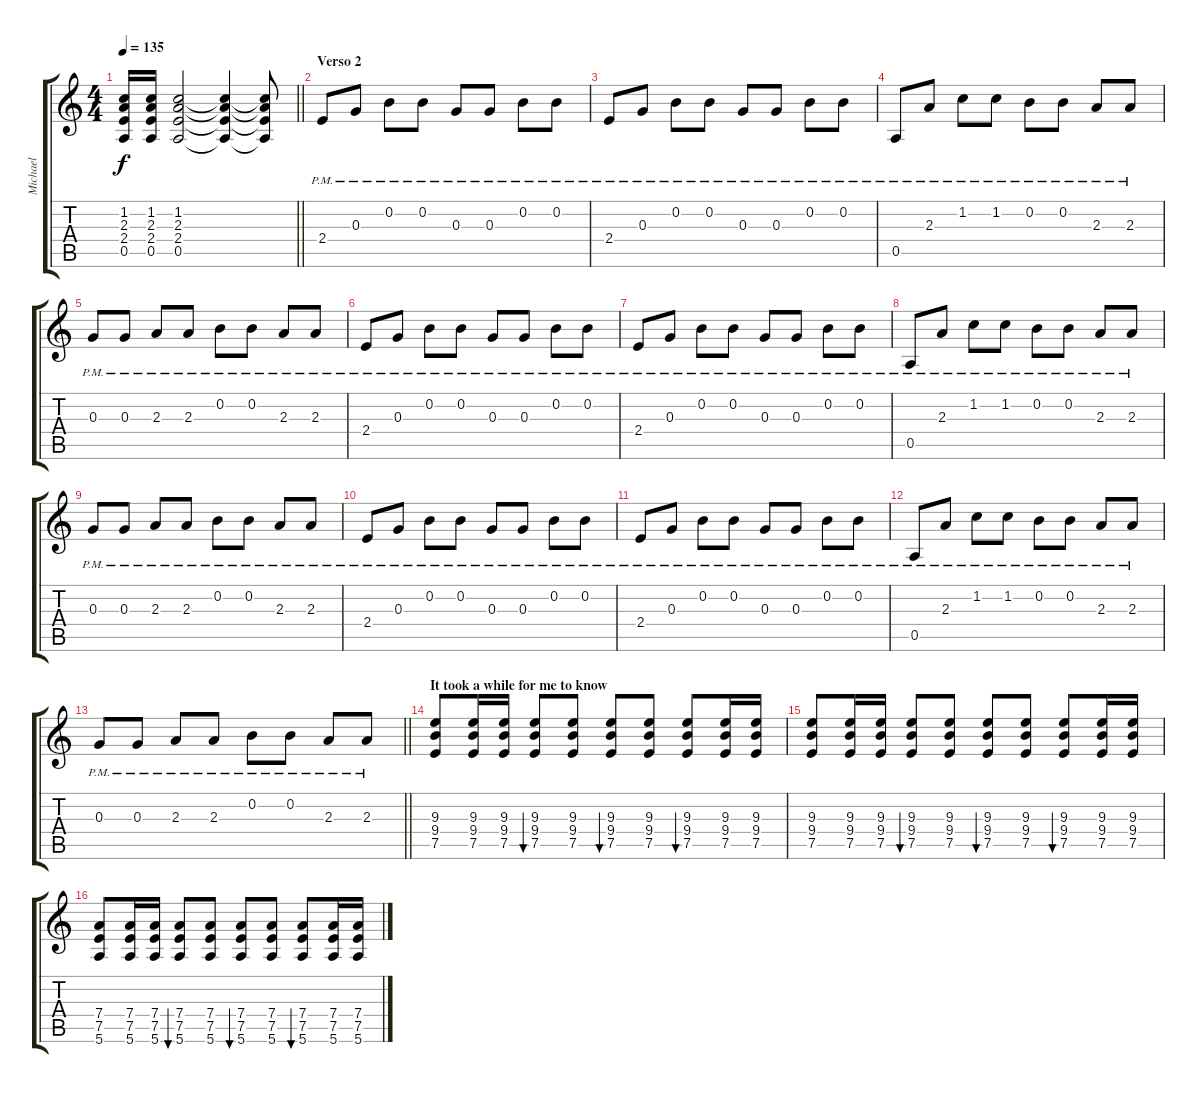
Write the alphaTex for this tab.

\track ("Michael" "Michael") {instrument electricguitarclean}
\staff {score tabs}
\tuning (E4 B3 G3 D3 A2 E2) {hide}
\ts (4 4)
\tempo 135
\clef g2
\barLineRight lightlight
\ks c
(1.2 2.3 2.4 0.5).16{dy f} (1.2 2.3 2.4 0.5).16 (1.2 2.3 2.4 0.5).2 (1.2{t} 2.3{t} 2.4{t} 0.5{t}).4 (1.2{t} 2.3{t} 2.4{t} 0.5{t}).8 |
\section ("" "Verso 2")
2.4{pm}.8 0.3{pm}.8 0.2{pm}.8 0.2{pm}.8 0.3{pm}.8 0.3{pm}.8 0.2{pm}.8 0.2{pm}.8 |
2.4{pm}.8 0.3{pm}.8 0.2{pm}.8 0.2{pm}.8 0.3{pm}.8 0.3{pm}.8 0.2{pm}.8 0.2{pm}.8 |
0.5{pm}.8 2.3{pm}.8 1.2{pm}.8 1.2{pm}.8 0.2{pm}.8 0.2{pm}.8 2.3{pm}.8 2.3{pm}.8 |
0.3{pm}.8 0.3{pm}.8 2.3{pm}.8 2.3{pm}.8 0.2{pm}.8 0.2{pm}.8 2.3{pm}.8 2.3{pm}.8 |
2.4{pm}.8 0.3{pm}.8 0.2{pm}.8 0.2{pm}.8 0.3{pm}.8 0.3{pm}.8 0.2{pm}.8 0.2{pm}.8 |
2.4{pm}.8 0.3{pm}.8 0.2{pm}.8 0.2{pm}.8 0.3{pm}.8 0.3{pm}.8 0.2{pm}.8 0.2{pm}.8 |
0.5{pm}.8 2.3{pm}.8 1.2{pm}.8 1.2{pm}.8 0.2{pm}.8 0.2{pm}.8 2.3{pm}.8 2.3{pm}.8 |
0.3{pm}.8 0.3{pm}.8 2.3{pm}.8 2.3{pm}.8 0.2{pm}.8 0.2{pm}.8 2.3{pm}.8 2.3{pm}.8 |
2.4{pm}.8 0.3{pm}.8 0.2{pm}.8 0.2{pm}.8 0.3{pm}.8 0.3{pm}.8 0.2{pm}.8 0.2{pm}.8 |
2.4{pm}.8 0.3{pm}.8 0.2{pm}.8 0.2{pm}.8 0.3{pm}.8 0.3{pm}.8 0.2{pm}.8 0.2{pm}.8 |
0.5{pm}.8 2.3{pm}.8 1.2{pm}.8 1.2{pm}.8 0.2{pm}.8 0.2{pm}.8 2.3{pm}.8 2.3{pm}.8 |
\barLineRight lightlight
0.3{pm}.8 0.3{pm}.8 2.3{pm}.8 2.3{pm}.8 0.2{pm}.8 0.2{pm}.8 2.3{pm}.8 2.3{pm}.8 |
\section ("" "It took a while for me to know")
(9.3 9.4 7.5).8{volume 5} (9.3 9.4 7.5).16 (9.3 9.4 7.5).16 (9.3 9.4 7.5).8{bu 60} (9.3 9.4 7.5).8 (9.3 9.4 7.5).8{bu 60} (9.3 9.4 7.5).8 (9.3 9.4 7.5).8{bu 60} (9.3 9.4 7.5).16 (9.3 9.4 7.5).16 |
(9.3 9.4 7.5).8 (9.3 9.4 7.5).16 (9.3 9.4 7.5).16 (9.3 9.4 7.5).8{bu 60} (9.3 9.4 7.5).8 (9.3 9.4 7.5).8{bu 60} (9.3 9.4 7.5).8 (9.3 9.4 7.5).8{bu 60} (9.3 9.4 7.5).16 (9.3 9.4 7.5).16 |
(7.4 7.5 5.6).8 (7.4 7.5 5.6).16 (7.4 7.5 5.6).16 (7.4 7.5 5.6).8{bu 60} (7.4 7.5 5.6).8 (7.4 7.5 5.6).8{bu 60} (7.4 7.5 5.6).8 (7.4 7.5 5.6).8{bu 60} (7.4 7.5 5.6).16 (7.4 7.5 5.6).16
